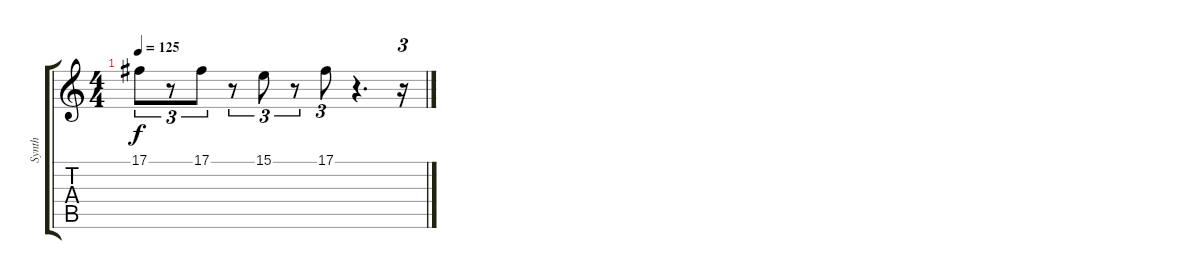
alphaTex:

\track ("Synth" "Synth") {instrument stringensemble1}
\staff {score tabs}
\tuning (Db4 Ab3 E3 B2 Gb2 B1) {hide}
\ts (4 4)
\tempo 125
\clef g2
\ks c
17.1.8{tu (3 2) dy f} r.8{tu (3 2)} 17.1.8{tu (3 2)} r.8{tu (3 2)} 15.1.8{tu (3 2)} r.8{tu (3 2)} 17.1.8{tu (3 2)} r.4{d} r.16{tu (3 2)}
